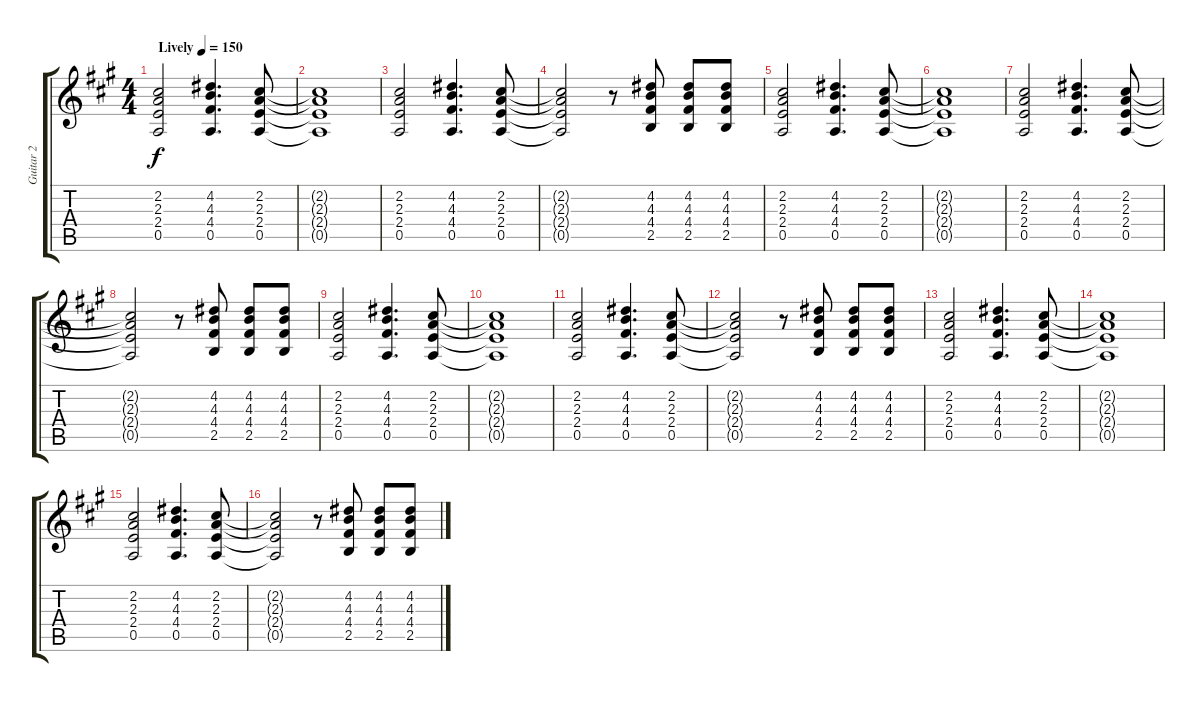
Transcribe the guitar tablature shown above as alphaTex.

\track ("Guitar 2" "Guitar 2") {instrument overdrivenguitar}
\staff {score tabs}
\tuning (E4 B3 G3 D3 A2 E2) {hide}
\ts (4 4)
\tempo (150 "Lively")
\clef g2
\ks a
(2.2 2.3 2.4 0.5).2{dy f instrument overdrivenguitar} (4.2 4.3 4.4 0.5).4{d} (2.2 2.3 2.4 0.5).8 |
(2.2{t} 2.3{t} 2.4{t} 0.5{t}).1 |
(2.2 2.3 2.4 0.5).2 (4.2 4.3 4.4 0.5).4{d} (2.2 2.3 2.4 0.5).8 |
(2.2{t} 2.3{t} 2.4{t} 0.5{t}).2 r.8 (4.2 4.3 4.4 2.5).8 (4.2 4.3 4.4 2.5).8 (4.2 4.3 4.4 2.5).8 |
(2.2 2.3 2.4 0.5).2 (4.2 4.3 4.4 0.5).4{d} (2.2 2.3 2.4 0.5).8 |
(2.2{t} 2.3{t} 2.4{t} 0.5{t}).1 |
(2.2 2.3 2.4 0.5).2 (4.2 4.3 4.4 0.5).4{d} (2.2 2.3 2.4 0.5).8 |
(2.2{t} 2.3{t} 2.4{t} 0.5{t}).2 r.8 (4.2 4.3 4.4 2.5).8 (4.2 4.3 4.4 2.5).8 (4.2 4.3 4.4 2.5).8 |
(2.2 2.3 2.4 0.5).2 (4.2 4.3 4.4 0.5).4{d} (2.2 2.3 2.4 0.5).8 |
(2.2{t} 2.3{t} 2.4{t} 0.5{t}).1 |
(2.2 2.3 2.4 0.5).2 (4.2 4.3 4.4 0.5).4{d} (2.2 2.3 2.4 0.5).8 |
(2.2{t} 2.3{t} 2.4{t} 0.5{t}).2 r.8 (4.2 4.3 4.4 2.5).8 (4.2 4.3 4.4 2.5).8 (4.2 4.3 4.4 2.5).8 |
(2.2 2.3 2.4 0.5).2 (4.2 4.3 4.4 0.5).4{d} (2.2 2.3 2.4 0.5).8 |
(2.2{t} 2.3{t} 2.4{t} 0.5{t}).1 |
(2.2 2.3 2.4 0.5).2 (4.2 4.3 4.4 0.5).4{d} (2.2 2.3 2.4 0.5).8 |
(2.2{t} 2.3{t} 2.4{t} 0.5{t}).2 r.8 (4.2 4.3 4.4 2.5).8 (4.2 4.3 4.4 2.5).8 (4.2 4.3 4.4 2.5).8
